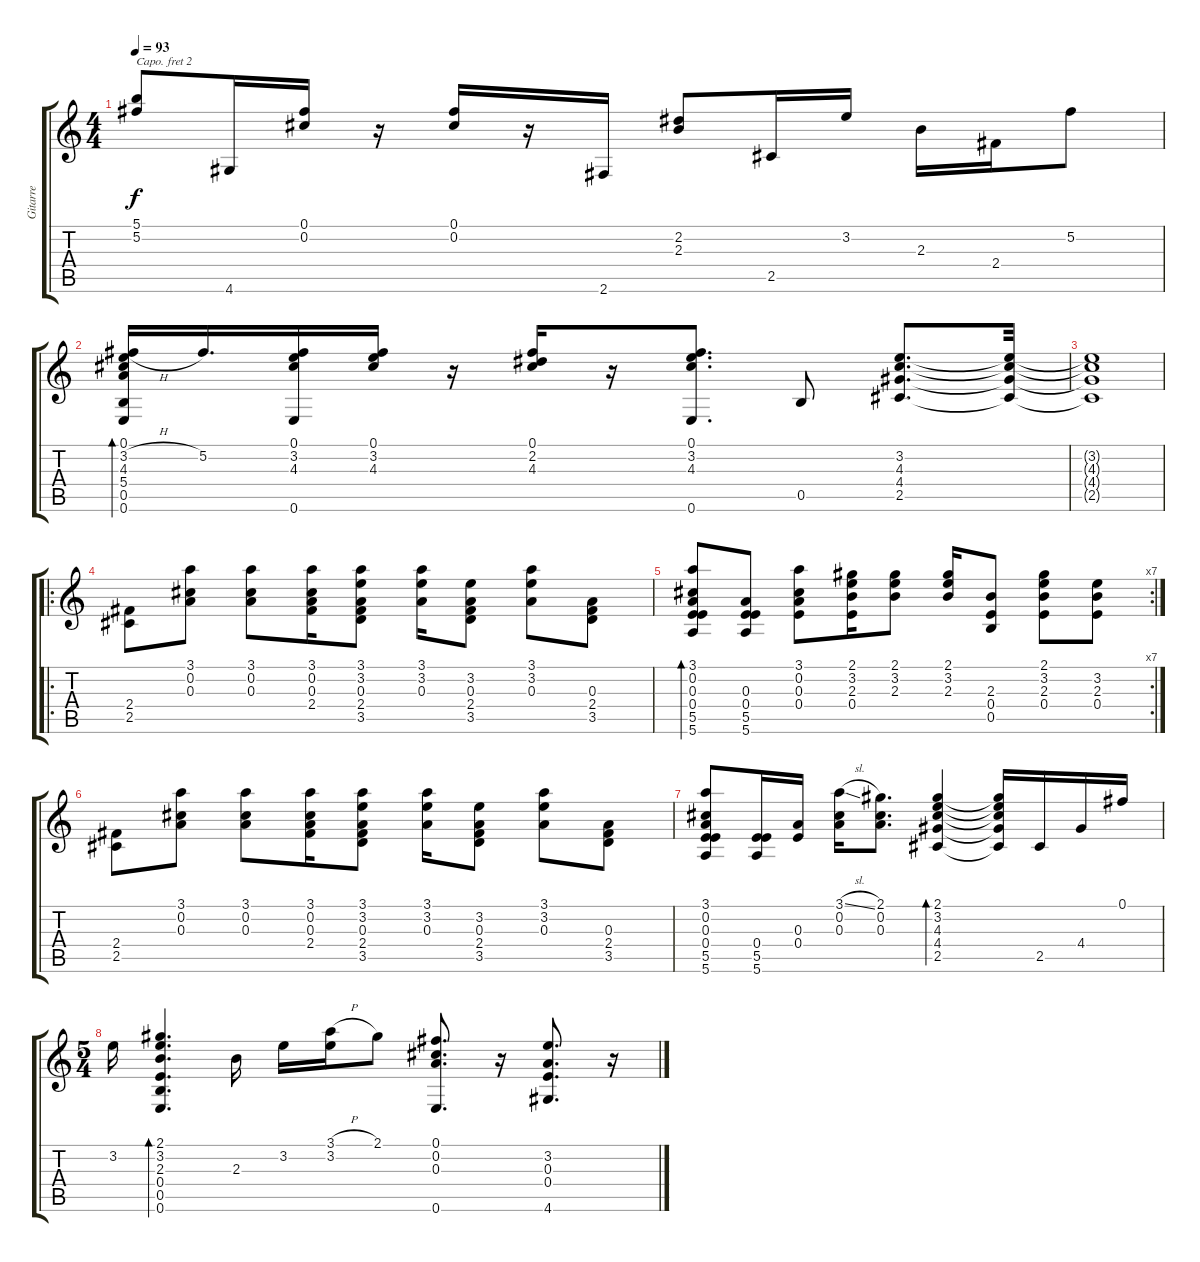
\track ("Gitarre" "Gitarre") {instrument acousticguitarsteel}
\staff {score tabs}
\capo 2
\tuning (E4 B3 G3 D3 A2 D2) {hide}
\ts (4 4)
\tempo 93
\clef g2
\ks c
(5.1{t} 5.2{t}).8{dy f} 4.6.16 (0.1 0.2).16 r.16 (0.1 0.2).16 r.16 2.6.16 (2.2 2.3).8 2.5.16 3.2.16 2.3.16 2.4.16 5.2.8 |
(0.1 3.2{h} 4.3 5.4 0.5 0.6).16{bd 240} 5.2.16{d} (0.1 3.2 4.3 0.6).16 (0.1 3.2 4.3).16 r.16 (0.1 2.2 4.3).16 r.16 (0.1 3.2 4.3 0.6).8{d} 0.5.8 (3.2 4.3 4.4 2.5).8{d} (3.2{t} 4.3{t} 4.4{t} 2.5{t}).32 |
(3.2{t} 4.3{t} 4.4{t} 2.5{t}).1 |
\ro
(2.4 2.5).8 (3.1 0.2 0.3).8 (3.1 0.2 0.3).8 (3.1 0.2 0.3 2.4).16 (3.1 3.2 0.3 2.4 3.5).8 (3.1 3.2 0.3).16 (3.2 0.3 2.4 3.5).8 (3.1 3.2 0.3).8 (0.3 2.4 3.5).8 |
\rc 7
(3.1 0.2 0.3 0.4 5.5 5.6).8{bd 480} (0.3 0.4 5.5 5.6).8 (3.1 0.2 0.3 0.4).8 (2.1 3.2 2.3 0.4).16 (2.1 3.2 2.3).8 (2.1 3.2 2.3).16 (2.3 0.4 0.5).8 (2.1 3.2 2.3 0.4).8 (3.2 2.3 0.4).8 |
(2.4 2.5).8 (3.1 0.2 0.3).8 (3.1 0.2 0.3).8 (3.1 0.2 0.3 2.4).16 (3.1 3.2 0.3 2.4 3.5).8 (3.1 3.2 0.3).16 (3.2 0.3 2.4 3.5).8 (3.1 3.2 0.3).8 (0.3 2.4 3.5).8 |
(3.1 0.2 0.3 0.4 5.5 5.6).8 (0.4 5.5 5.6).16 (0.3 0.4).16 (3.1{sl} 0.2 0.3).16 (2.1 0.2 0.3).8{d} (2.1 3.2 4.3 4.4 2.5).4{bd 480} (2.1{t} 3.2{t} 4.3{t} 4.4{t} 2.5{t}).16 2.5.16 4.4.16 0.1.16 |
\ts (5 4)
3.2.16 (2.1 3.2 2.3 0.4 0.5 0.6).4{d bd 480} 2.3.16 3.2.16 (3.1{h} 3.2).16 2.1.8 (0.1 0.2 0.3 0.6).8{d} r.16 (3.2 0.3 0.4 4.6).8{d} r.16
